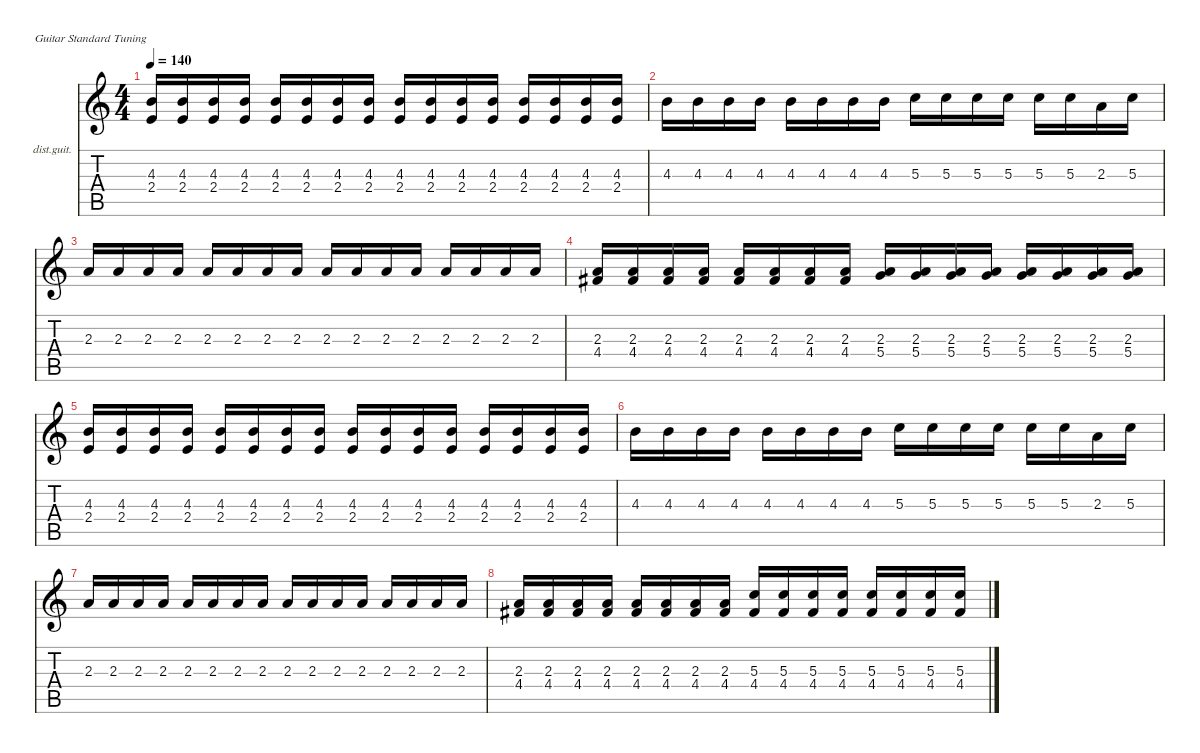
\defaultSystemsLayout 4
\hideDynamics
\bracketExtendMode nobrackets
\firstSystemTrackNameOrientation horizontal
\otherSystemsTrackNameOrientation horizontal
\track ("Lead Guitar" "dist.guit.") {instrument distortionguitar}
\staff {score tabs}
\tuning (E4 B3 G3 D3 A2 E2)
\ts (4 4)
\beaming (8 2 2 2 2)
\tempo 140
\clef g2
\ks c
(2.4 4.3).16{dy mf instrument distortionguitar} (2.4 4.3).16 (2.4 4.3).16 (2.4 4.3).16 (2.4 4.3).16 (2.4 4.3).16 (2.4 4.3).16 (2.4 4.3).16 (2.4 4.3).16 (2.4 4.3).16 (2.4 4.3).16 (2.4 4.3).16 (2.4 4.3).16 (2.4 4.3).16 (2.4 4.3).16 (2.4 4.3).16 |
4.3.16 4.3.16 4.3.16 4.3.16 4.3.16 4.3.16 4.3.16 4.3.16 5.3.16 5.3.16 5.3.16 5.3.16 5.3.16 5.3.16 2.3.16 5.3.16 |
2.3.16 2.3.16 2.3.16 2.3.16 2.3.16 2.3.16 2.3.16 2.3.16 2.3.16 2.3.16 2.3.16 2.3.16 2.3.16 2.3.16 2.3.16 2.3.16 |
(2.3 4.4{acc #}).16 (2.3 4.4{acc #}).16 (4.4{acc #} 2.3).16 (4.4{acc #} 2.3).16 (4.4{acc #} 2.3).16 (4.4{acc #} 2.3).16 (4.4{acc #} 2.3).16 (4.4{acc #} 2.3).16 (2.3 5.4).16 (2.3 5.4).16 (2.3 5.4).16 (2.3 5.4).16 (2.3 5.4).16 (2.3 5.4).16 (2.3 5.4).16 (2.3 5.4).16 |
(2.4 4.3).16 (2.4 4.3).16 (2.4 4.3).16 (2.4 4.3).16 (2.4 4.3).16 (2.4 4.3).16 (2.4 4.3).16 (2.4 4.3).16 (2.4 4.3).16 (2.4 4.3).16 (2.4 4.3).16 (2.4 4.3).16 (2.4 4.3).16 (2.4 4.3).16 (2.4 4.3).16 (2.4 4.3).16 |
4.3.16 4.3.16 4.3.16 4.3.16 4.3.16 4.3.16 4.3.16 4.3.16 5.3.16 5.3.16 5.3.16 5.3.16 5.3.16 5.3.16 2.3.16 5.3.16 |
2.3.16 2.3.16 2.3.16 2.3.16 2.3.16 2.3.16 2.3.16 2.3.16 2.3.16 2.3.16 2.3.16 2.3.16 2.3.16 2.3.16 2.3.16 2.3.16 |
(2.3 4.4{acc #}).16 (2.3 4.4{acc #}).16 (4.4{acc #} 2.3).16 (4.4{acc #} 2.3).16 (4.4{acc #} 2.3).16 (4.4{acc #} 2.3).16 (4.4{acc #} 2.3).16 (4.4{acc #} 2.3).16 (5.3 4.4{acc #}).16 (5.3 4.4{acc #}).16 (5.3 4.4{acc #}).16 (5.3 4.4{acc #}).16 (5.3 4.4{acc #}).16 (5.3 4.4{acc #}).16 (5.3 4.4{acc #}).16 (5.3 4.4{acc #}).16
